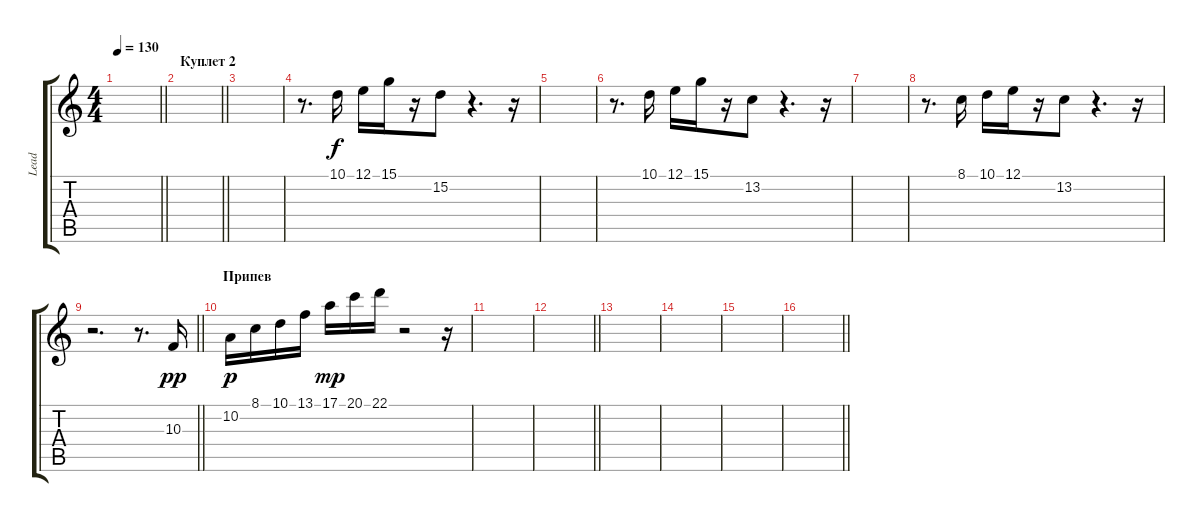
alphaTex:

\track ("Lead" "Lead") {instrument lead2sawtooth}
\staff {score tabs}
\tuning (E4 B3 G3 D3 A2 E2) {hide}
\ts (4 4)
\tempo 130
\clef g2
\barLineRight lightlight
\ks c
|
\section ("" "Куплет 2")
\barLineRight lightlight
|
\section ("" "")
|
r.8{d} 10.1.16 12.1.16 15.1.16 r.16 15.2.8 r.4{d} r.16 |
|
r.8{d} 10.1.16 12.1.16 15.1.16 r.16 13.2.8 r.4{d} r.16 |
|
r.8{d} 8.1.16 10.1.16 12.1.16 r.16 13.2.8 r.4{d} r.16 |
\barLineRight lightlight
r.2{d} r.8{d} 10.3.16{dy pp} |
\section ("" "Припев")
10.2.16{dy p} 8.1.16 10.1.16 13.1.16 17.1.16{dy mp} 20.1.16 22.1.16 r.2 r.16 |
|
\barLineRight lightlight
|
|
|
|
\barLineRight lightlight
